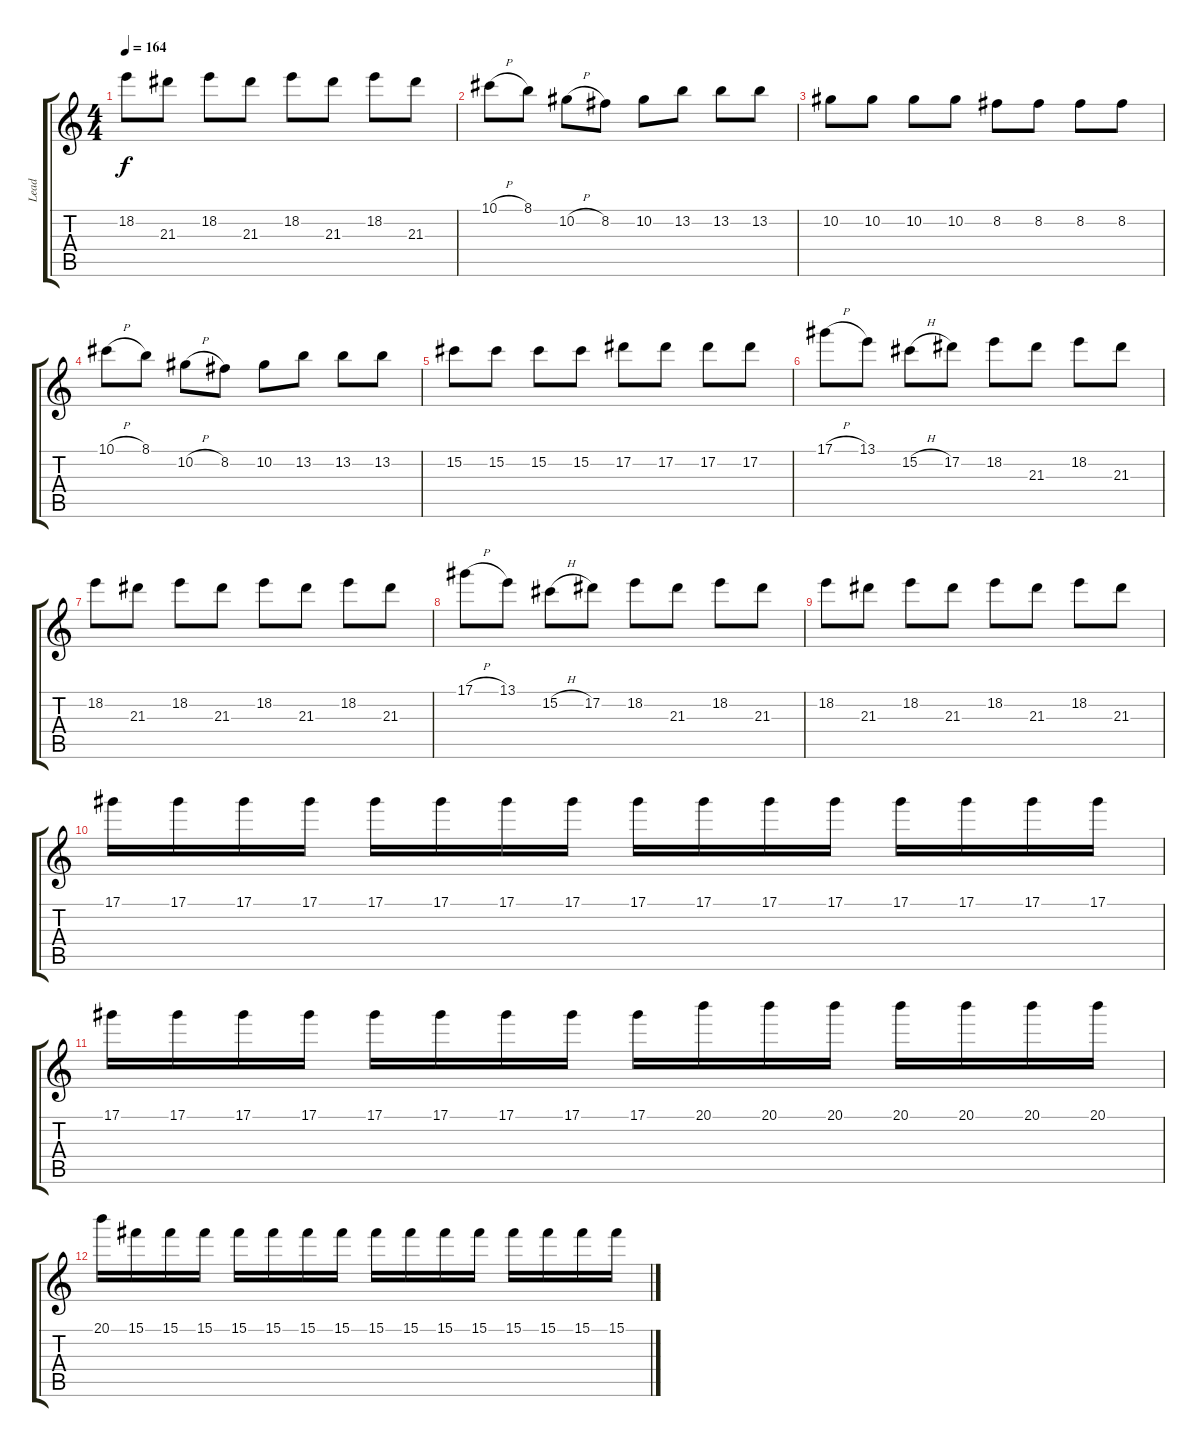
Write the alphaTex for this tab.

\track ("Lead" "Lead") {instrument overdrivenguitar}
\staff {score tabs}
\tuning (Eb4 Bb3 Gb3 Db3 Ab2 Db2) {hide}
\ts (4 4)
\tempo 164
\clef g2
\ks c
18.2.8{dy f} 21.3.8 18.2.8 21.3.8 18.2.8 21.3.8 18.2.8 21.3.8 |
10.1{h}.8 8.1.8 10.2{h}.8 8.2.8 10.2.8 13.2.8 13.2.8 13.2.8 |
10.2.8 10.2.8 10.2.8 10.2.8 8.2.8 8.2.8 8.2.8 8.2.8 |
10.1{h}.8 8.1.8 10.2{h}.8 8.2.8 10.2.8 13.2.8 13.2.8 13.2.8 |
15.2.8 15.2.8 15.2.8 15.2.8 17.2.8 17.2.8 17.2.8 17.2.8 |
17.1{h}.8 13.1.8 15.2{h}.8 17.2.8 18.2.8 21.3.8 18.2.8 21.3.8 |
18.2.8 21.3.8 18.2.8 21.3.8 18.2.8 21.3.8 18.2.8 21.3.8 |
17.1{h}.8 13.1.8 15.2{h}.8 17.2.8 18.2.8 21.3.8 18.2.8 21.3.8 |
18.2.8 21.3.8 18.2.8 21.3.8 18.2.8 21.3.8 18.2.8 21.3.8 |
17.1.16 17.1.16 17.1.16 17.1.16 17.1.16 17.1.16 17.1.16 17.1.16 17.1.16 17.1.16 17.1.16 17.1.16 17.1.16 17.1.16 17.1.16 17.1.16 |
17.1.16 17.1.16 17.1.16 17.1.16 17.1.16 17.1.16 17.1.16 17.1.16 17.1.16 20.1.16 20.1.16 20.1.16 20.1.16 20.1.16 20.1.16 20.1.16 |
20.1.16 15.1.16 15.1.16 15.1.16 15.1.16 15.1.16 15.1.16 15.1.16 15.1.16 15.1.16 15.1.16 15.1.16 15.1.16 15.1.16 15.1.16 15.1.16
